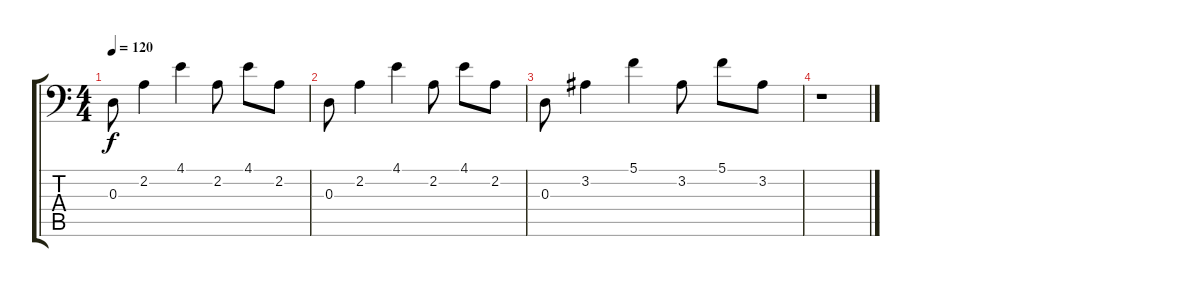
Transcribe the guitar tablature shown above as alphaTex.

\track "" {instrument electricbasspick}
\staff {score tabs}
\tuning (C3 G2 D2 A1 E1 B0) {hide}
\ts (4 4)
\tempo 120
\clef f4
\ks c
0.3.8{dy f volume 3} 2.2.4 4.1.4 2.2.8 4.1.8 2.2.8 |
0.3.8 2.2.4 4.1.4 2.2.8 4.1.8 2.2.8 |
0.3.8 3.2.4 5.1.4 3.2.8 5.1.8 3.2.8 |
r.1
